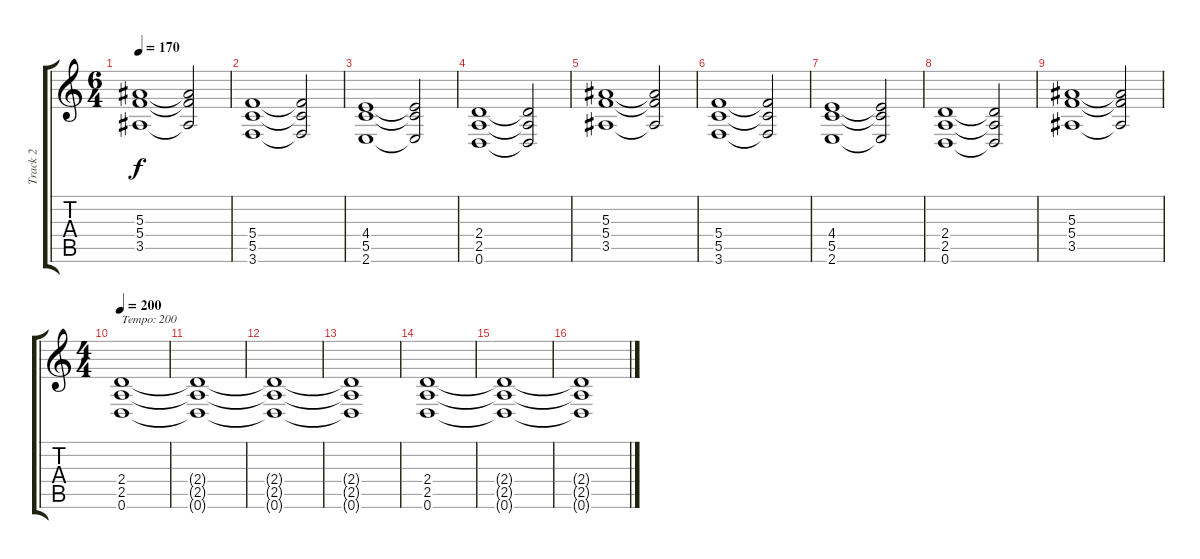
\track ("Track 2" "Track 2") {instrument distortionguitar}
\staff {score tabs}
\tuning (D4 A3 F3 C3 G2 D2) {hide}
\ts (6 4)
\tempo 170
\clef g2
\ks c
(5.3 5.4 3.5).1{dy f} (5.3{t} 5.4{t} 3.5{t}).2 |
(5.4 5.5 3.6).1 (5.4{t} 5.5{t} 3.6{t}).2 |
(4.4 5.5 2.6).1 (4.4{t} 5.5{t} 2.6{t}).2 |
(2.4 2.5 0.6).1 (2.4{t} 2.5{t} 0.6{t}).2 |
(5.3 5.4 3.5).1 (5.3{t} 5.4{t} 3.5{t}).2 |
(5.4 5.5 3.6).1 (5.4{t} 5.5{t} 3.6{t}).2 |
(4.4 5.5 2.6).1 (4.4{t} 5.5{t} 2.6{t}).2 |
(2.4 2.5 0.6).1 (2.4{t} 2.5{t} 0.6{t}).2 |
(5.3 5.4 3.5).1 (5.3{t} 5.4{t} 3.5{t}).2 |
\ts (4 4)
\tempo 200
(2.4 2.5 0.6).1{txt "Tempo: 200"} |
(2.4{t} 2.5{t} 0.6{t}).1 |
(2.4{t} 2.5{t} 0.6{t}).1 |
(2.4{t} 2.5{t} 0.6{t}).1 |
(2.4 2.5 0.6).1 |
(2.4{t} 2.5{t} 0.6{t}).1 |
(2.4{t} 2.5{t} 0.6{t}).1
